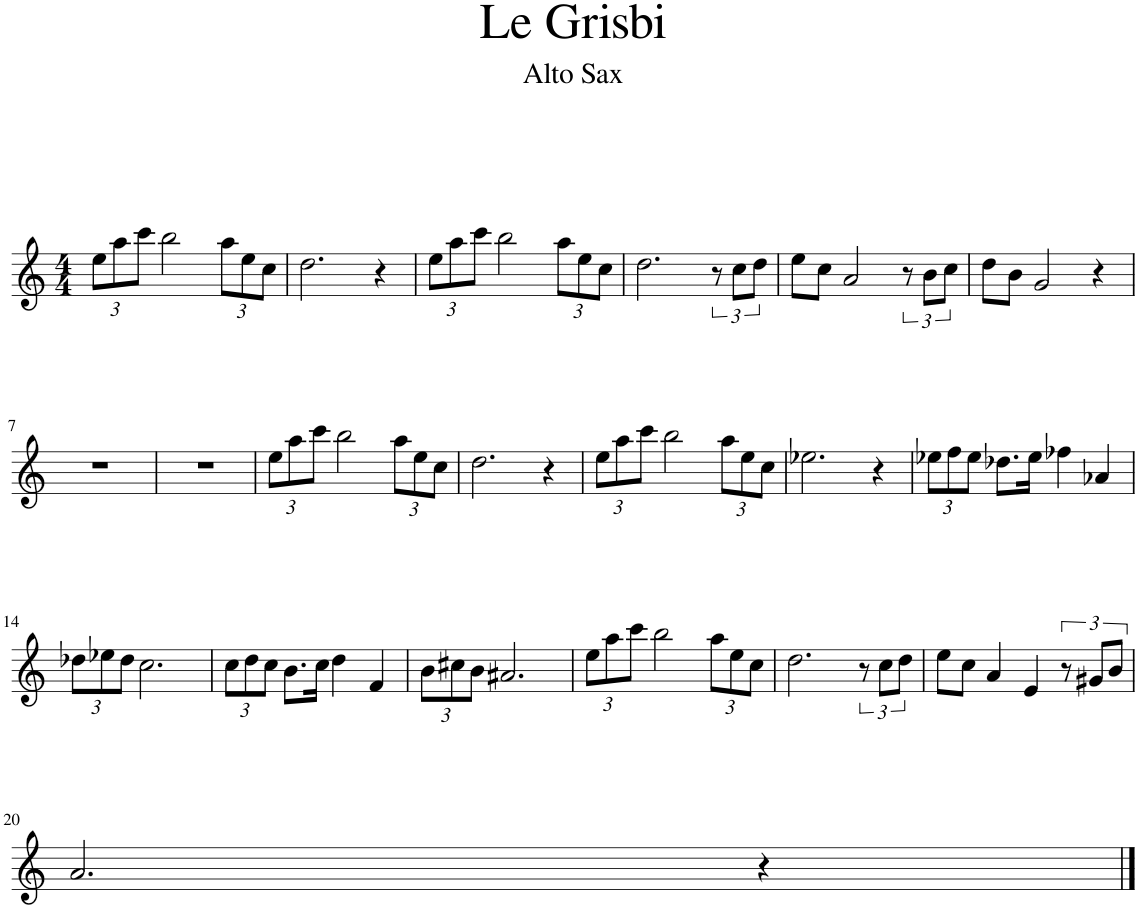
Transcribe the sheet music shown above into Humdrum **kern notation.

**kern
*part1
*staff1
*I"Piano
*I'Pno.
*clefG2
*k[]
*M4/4
*Xbrackettup
=1
12ee\L
12aa\
12ccc\J
2bb\
12aa\L
12ee\
12cc\J
=2
2.dd\
4r
=3
12ee\L
12aa\
12ccc\J
2bb\
12aa\L
12ee\
12cc\J
=4
2.dd\
*brackettup
12r
12cc\L
12dd\J
=5
8ee\L
8cc\J
2a/
12r
12b\L
12cc\J
=6
8dd\L
8b\J
2g/
4r
!!LO:LB:g=z
=7
1r
=8
1r
=9
*Xbrackettup
12ee\L
12aa\
12ccc\J
2bb\
12aa\L
12ee\
12cc\J
=10
2.dd\
4r
=11
12ee\L
12aa\
12ccc\J
2bb\
12aa\L
12ee\
12cc\J
=12
2.ee-X\
4r
=13
12ee-X\L
12ff\
12ee-\J
8.dd-X\L
16ee-\Jk
4ff-X\
4a-X/
!!LO:LB:g=z
=14
12dd-X\L
12ee-X\
12dd-\J
2.cc\
=15
12cc\L
12dd\
12cc\J
8.b\L
16cc\Jk
4dd\
4f/
=16
12b\L
12cc#X\
12b\J
2.a#X/
=17
12ee\L
12aa\
12ccc\J
2bb\
12aa\L
12ee\
12cc\J
=18
2.dd\
*brackettup
12r
12cc\L
12dd\J
=19
8ee\L
8cc\J
4a/
4e/
12r
12g#X/L
12b/J
!!LO:LB:g=z
=20
2.a/
4r
==
*-
